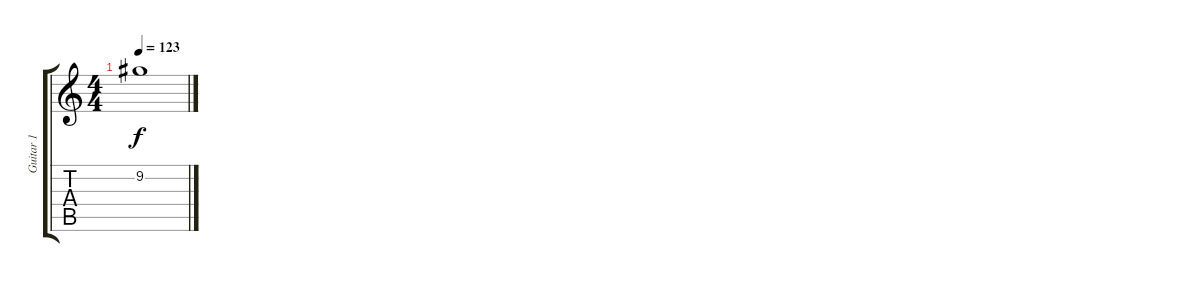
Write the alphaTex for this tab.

\track ("Guitar 1" "Guitar 1") {instrument overdrivenguitar}
\staff {score tabs}
\tuning (E4 B3 G3 D3 A2 E2) {hide}
\ts (4 4)
\tempo 123
\clef g2
\ks c
9.2{t}.1{dy f}
